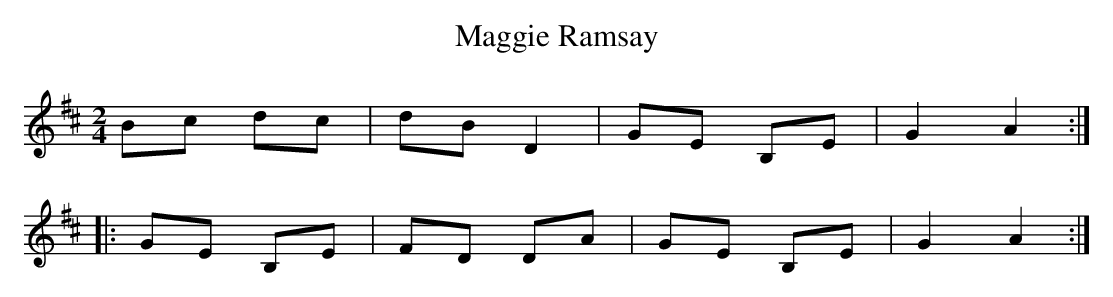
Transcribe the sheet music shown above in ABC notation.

X:1
T:Maggie Ramsay
M:2/4
L:1/8
K:D
Bc dc|dB D2|GE B,E|G2A2:|
|:GE B,E|FD DA|GE B,E|G2A2:|]
